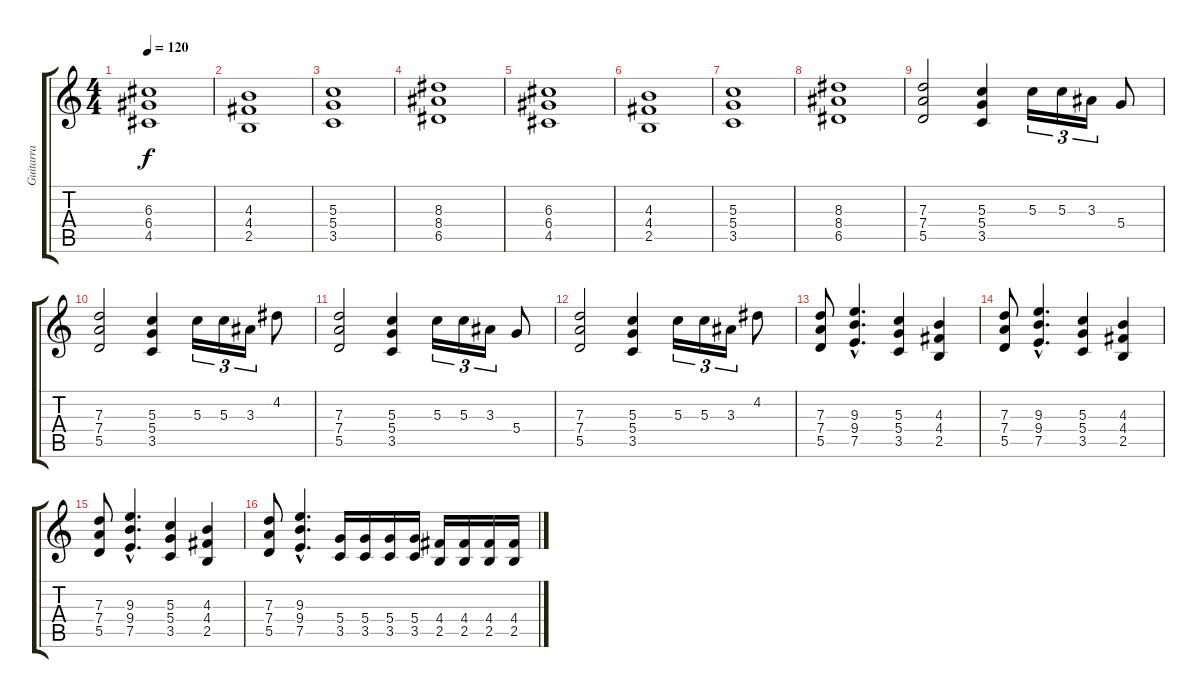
\track ("Guitarra" "Guitarra") {instrument distortionguitar}
\staff {score tabs}
\tuning (E4 B3 G3 D3 A2 E2) {hide}
\ts (4 4)
\tempo 120
\clef g2
\ks c
(6.3 6.4 4.5).1{dy f} |
(4.3 4.4 2.5).1 |
(5.3 5.4 3.5).1 |
(8.3 8.4 6.5).1 |
(6.3 6.4 4.5).1 |
(4.3 4.4 2.5).1 |
(5.3 5.4 3.5).1 |
(8.3 8.4 6.5).1 |
(7.3 7.4 5.5).2 (5.3 5.4 3.5).4 5.3.16{tu (3 2)} 5.3.16{tu (3 2)} 3.3.16{tu (3 2)} 5.4.8 |
(7.3 7.4 5.5).2 (5.3 5.4 3.5).4 5.3.16{tu (3 2)} 5.3.16{tu (3 2)} 3.3.16{tu (3 2)} 4.2.8 |
(7.3 7.4 5.5).2 (5.3 5.4 3.5).4 5.3.16{tu (3 2)} 5.3.16{tu (3 2)} 3.3.16{tu (3 2)} 5.4.8 |
(7.3 7.4 5.5).2 (5.3 5.4 3.5).4 5.3.16{tu (3 2)} 5.3.16{tu (3 2)} 3.3.16{tu (3 2)} 4.2.8 |
(7.3 7.4 5.5).8 (9.3{hac} 9.4{hac} 7.5{hac}).4{d} (5.3 5.4 3.5).4 (4.3 4.4 2.5).4 |
(7.3 7.4 5.5).8 (9.3{hac} 9.4{hac} 7.5{hac}).4{d} (5.3 5.4 3.5).4 (4.3 4.4 2.5).4 |
(7.3 7.4 5.5).8 (9.3{hac} 9.4{hac} 7.5{hac}).4{d} (5.3 5.4 3.5).4 (4.3 4.4 2.5).4 |
(7.3 7.4 5.5).8 (9.3{hac} 9.4{hac} 7.5{hac}).4{d} (5.4 3.5).16 (5.4 3.5).16 (5.4 3.5).16 (5.4 3.5).16 (4.4 2.5).16 (4.4 2.5).16 (4.4 2.5).16 (4.4 2.5).16
